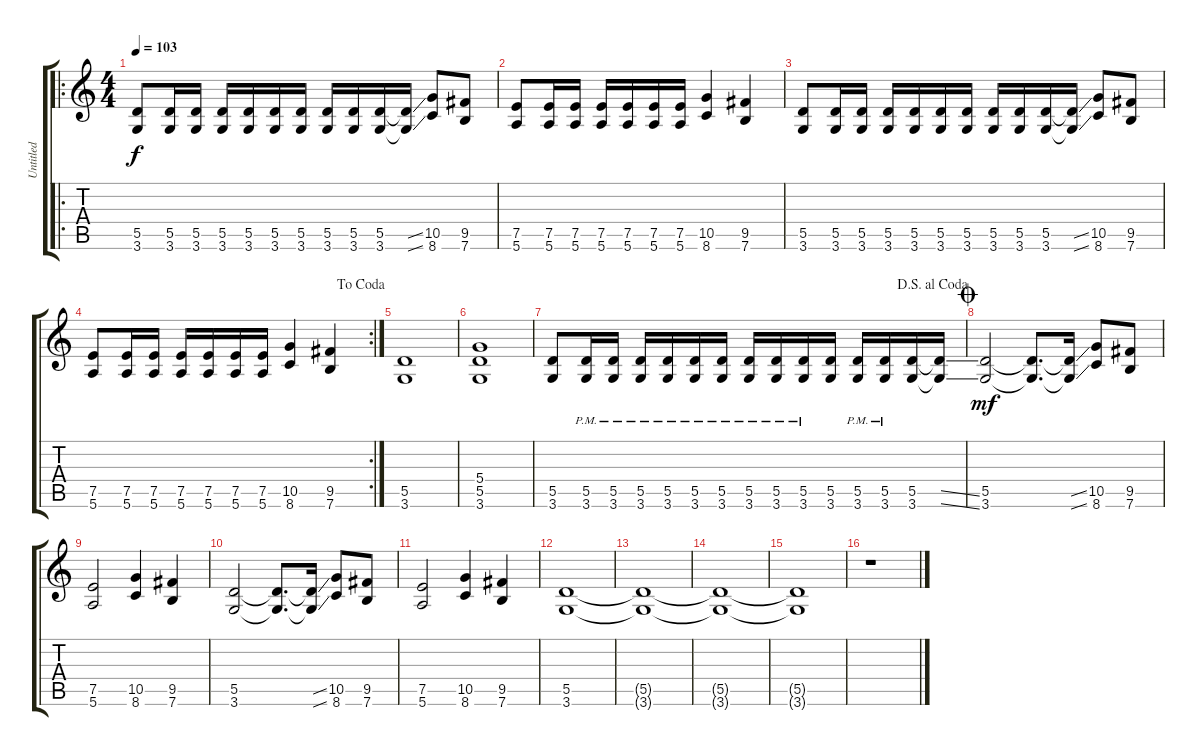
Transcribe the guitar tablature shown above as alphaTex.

\track ("Untitled" "Untitled") {instrument overdrivenguitar}
\staff {score tabs}
\tuning (E4 B3 G3 D3 A2 E2) {hide}
\ro
\ts (4 4)
\tempo 103
\clef g2
\ks c
(5.5 3.6).8{dy f} (5.5 3.6).16 (5.5 3.6).16 (5.5 3.6).16 (5.5 3.6).16 (5.5 3.6).16 (5.5 3.6).16 (5.5 3.6).16 (5.5 3.6).16 (5.5 3.6).16 (5.5{ss t} 3.6{ss t}).16 (10.5 8.6).8 (9.5 7.6).8 |
(7.5 5.6).8 (7.5 5.6).16 (7.5 5.6).16 (7.5 5.6).16 (7.5 5.6).16 (7.5 5.6).16 (7.5 5.6).16 (10.5 8.6).4 (9.5 7.6).4 |
(5.5 3.6).8 (5.5 3.6).16 (5.5 3.6).16 (5.5 3.6).16 (5.5 3.6).16 (5.5 3.6).16 (5.5 3.6).16 (5.5 3.6).16 (5.5 3.6).16 (5.5 3.6).16 (5.5{ss t} 3.6{ss t}).16 (10.5 8.6).8 (9.5 7.6).8 |
\rc 2
\jump dacoda
(7.5 5.6).8 (7.5 5.6).16 (7.5 5.6).16 (7.5 5.6).16 (7.5 5.6).16 (7.5 5.6).16 (7.5 5.6).16 (10.5 8.6).4 (9.5 7.6).4 |
(5.5 3.6).1 |
(5.4 5.5 3.6).1 |
\jump dalsegnoalcoda
(5.5 3.6).8 (5.5{pm} 3.6{pm}).16 (5.5{pm} 3.6{pm}).16 (5.5{pm} 3.6{pm}).16 (5.5{pm} 3.6{pm}).16 (5.5{pm} 3.6{pm}).16 (5.5{pm} 3.6{pm}).16 (5.5{pm} 3.6{pm}).16 (5.5{pm} 3.6{pm}).16 (5.5{pm} 3.6{pm}).16 (5.5 3.6).16 (5.5{pm} 3.6{pm}).16 (5.5{pm} 3.6{pm}).16 (5.5 3.6).16 (5.5{ss t} 3.6{ss t}).16 |
\jump coda
(5.5 3.6).2{dy mf} (5.5{t} 3.6{t}).8{d} (5.5{ss t} 3.6{ss t}).16 (10.5 8.6).8 (9.5 7.6).8 |
(7.5 5.6).2 (10.5 8.6).4 (9.5 7.6).4 |
(5.5 3.6).2 (5.5{t} 3.6{t}).8{d} (5.5{ss t} 3.6{ss t}).16 (10.5 8.6).8 (9.5 7.6).8 |
(7.5 5.6).2 (10.5 8.6).4 (9.5 7.6).4 |
(5.5 3.6).1 |
(5.5{t} 3.6{t}).1 |
(5.5{t} 3.6{t}).1 |
(5.5{t} 3.6{t}).1 |
r.1
